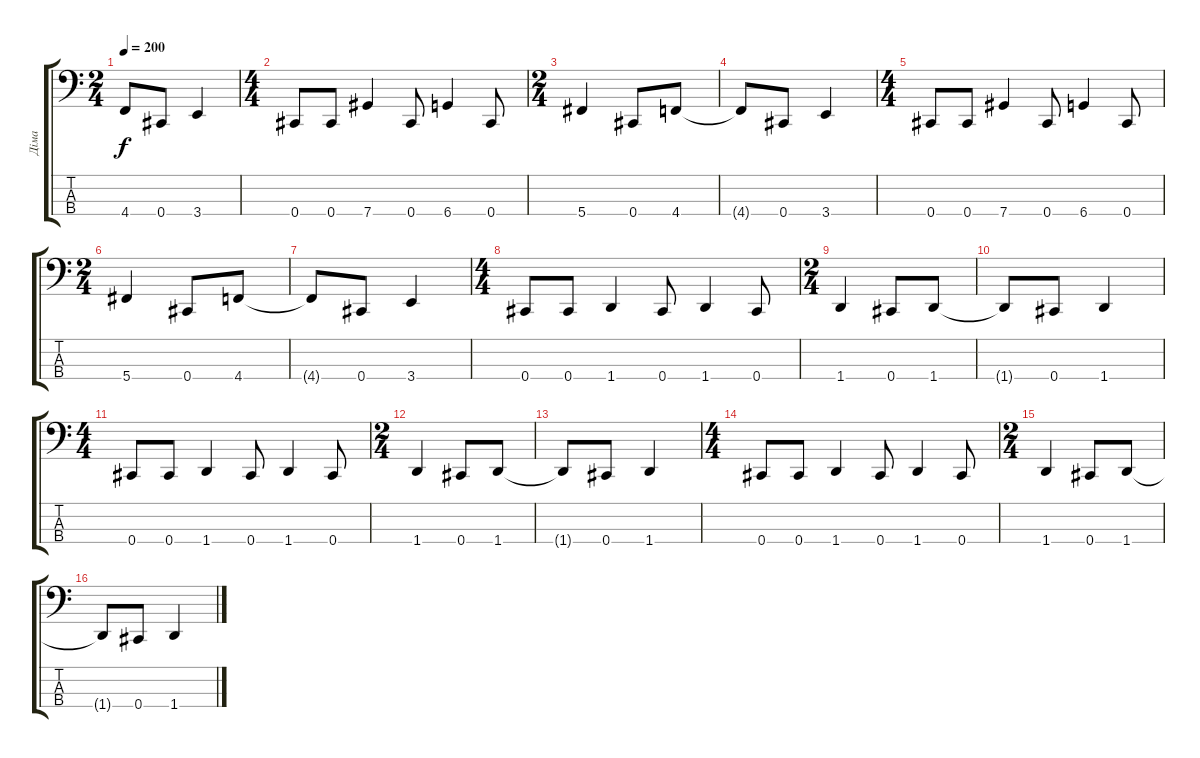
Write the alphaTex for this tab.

\track ("Діма" "Діма") {instrument electricbassfinger}
\staff {score tabs}
\tuning (E2 B1 Gb1 Db1) {hide}
\ts (2 4)
\tempo 200
\clef f4
\ks c
4.4{t}.8{dy f} 0.4.8 3.4.4 |
\ts (4 4)
0.4.8 0.4.8 7.4.4 0.4.8 6.4.4 0.4.8 |
\ts (2 4)
5.4.4 0.4.8 4.4.8 |
4.4{t}.8 0.4.8 3.4.4 |
\ts (4 4)
0.4.8 0.4.8 7.4.4 0.4.8 6.4.4 0.4.8 |
\ts (2 4)
5.4.4 0.4.8 4.4.8 |
4.4{t}.8 0.4.8 3.4.4 |
\ts (4 4)
0.4.8 0.4.8 1.4.4 0.4.8 1.4.4 0.4.8 |
\ts (2 4)
1.4.4 0.4.8 1.4.8 |
1.4{t}.8 0.4.8 1.4.4 |
\ts (4 4)
0.4.8 0.4.8 1.4.4 0.4.8 1.4.4 0.4.8 |
\ts (2 4)
1.4.4 0.4.8 1.4.8 |
1.4{t}.8 0.4.8 1.4.4 |
\ts (4 4)
0.4.8 0.4.8 1.4.4 0.4.8 1.4.4 0.4.8 |
\ts (2 4)
1.4.4 0.4.8 1.4.8 |
1.4{t}.8 0.4.8 1.4.4
